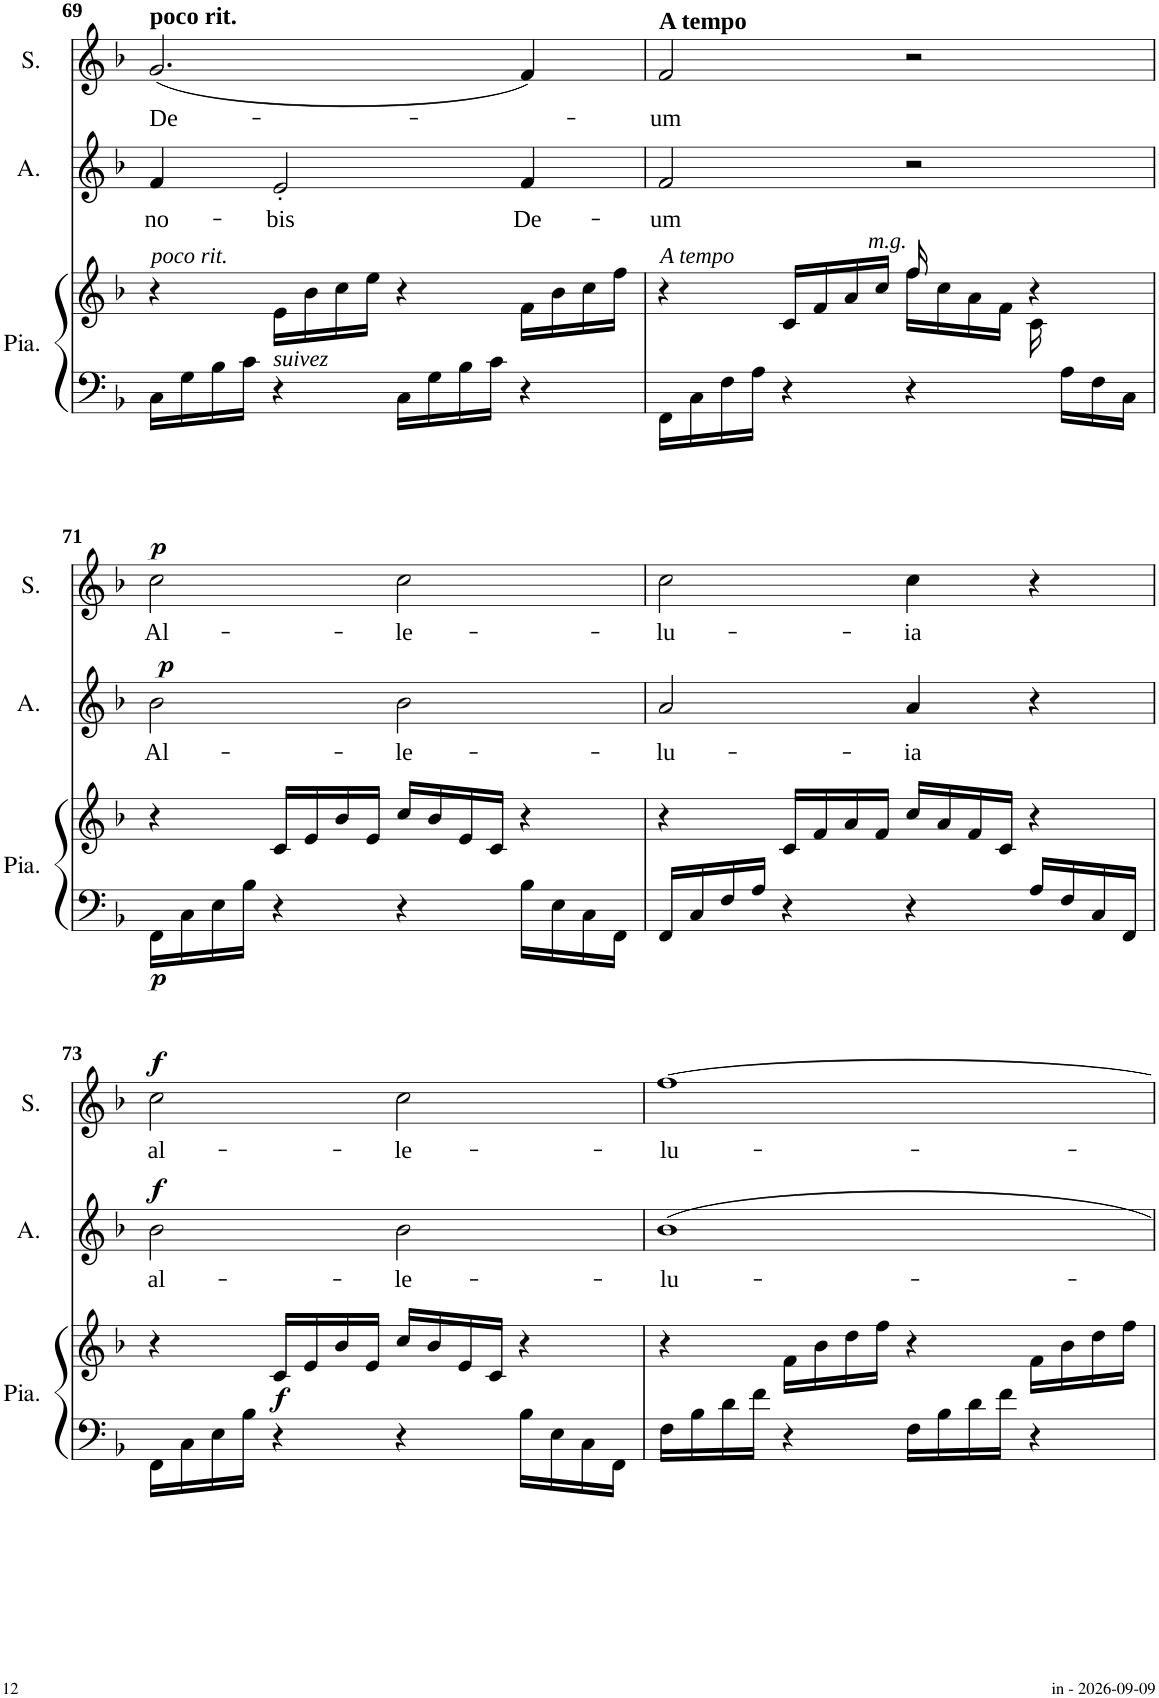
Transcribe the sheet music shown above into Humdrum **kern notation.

**kern	**kern	**dynam	**kern	**text	**dynam	**kern	**text	**dynam
*part3	*part3	*part3	*part2	*part2	*part2	*part1	*part1	*part1
*staff4	*staff3	*staff3/4	*staff2	*staff2	*staff2	*staff1	*staff1	*staff1
*I"Piano	*	*	*I"Alto	*	*	*I"Soprano	*	*
*I'Pia.	*	*	*I'A.	*	*	*I'S.	*	*
!!LO:PB:g=z
*clefF4	*clefG2	*	*clefG2	*	*	*clefG2	*	*
*k[b-]	*k[b-]	*	*k[b-]	*	*	*k[b-]	*	*
*M2/2	*M2/2	*	*M2/2	*	*	*M2/2	*	*
*met(c|)	*met(c|)	*	*met(c|)	*	*	*met(c|)	*	*
=69	=69	=69	=69	=69	=69	=69	=69	=69
!	!	!	!	!	!	!LO:TX:a:B:t=poco rit.	!	!
!	!LO:TX:a:i:t=poco rit.	!	!	!	!	!	!	!
!	!	!	!	!LO:LY:b	!	!	!LO:LY:b	!
16C\LL	4r	.	4f/	no-	.	(2.g/	De-	.
16G\	.	.	.	.	.	.	.	.
16B-\	.	.	.	.	.	.	.	.
16c\JJ	.	.	.	.	.	.	.	.
!LO:TX:a:i:t=suivez	!	!	!	!	!	!	!	!
!	!	!	!	!LO:LY:b	!	!	!	!
4r	16e\LL	.	2e'/	-bis	.	.	.	.
.	16b-\	.	.	.	.	.	.	.
.	16cc\	.	.	.	.	.	.	.
.	16ee\JJ	.	.	.	.	.	.	.
16C\LL	4r	.	.	.	.	.	.	.
16G\	.	.	.	.	.	.	.	.
16B-\	.	.	.	.	.	.	.	.
16c\JJ	.	.	.	.	.	.	.	.
!	!	!	!	!LO:LY:b	!	!	!	!
4r	16f\LL	.	4f/	De-	.	4f/)	.	.
.	16b-\	.	.	.	.	.	.	.
.	16cc\	.	.	.	.	.	.	.
.	16ff\JJ	.	.	.	.	.	.	.
=70	=70	=70	=70	=70	=70	=70	=70	=70
*	*^	*	*	*	*	*	*	*
*	*	*^	*	*	*	*	*	*	*
!	!	!	!	!	!	!	!	!LO:TX:a:B:t=A tempo	!	!
!	!LO:TX:a:i:t=A tempo	!	!	!	!	!	!	!	!	!
!	!	!	!	!	!	!LO:LY:b	!	!	!LO:LY:b	!
16FF\LL	4r	2ryy	2.ryy	.	2f/	-um	.	2f/	-um	.
16C\	.	.	.	.	.	.	.	.	.	.
16F\	.	.	.	.	.	.	.	.	.	.
16A\JJ	.	.	.	.	.	.	.	.	.	.
4r	16c/LL	.	.	.	.	.	.	.	.	.
.	16f/	.	.	.	.	.	.	.	.	.
.	16a/	.	.	.	.	.	.	.	.	.
.	16cc/JJ	.	.	.	.	.	.	.	.	.
!	!LO:TX:a:i:t=m.g.	!	!	!	!	!	!	!	!	!
4r	16ff\LL	16ff/	.	.	2r	.	.	2r	.	.
.	16cc\	4..ryy	.	.	.	.	.	.	.	.
.	16a\	.	.	.	.	.	.	.	.	.
.	16f\JJ	.	.	.	.	.	.	.	.	.
16ryy	4r	.	16c\	.	.	.	.	.	.	.
16A\LL	.	.	8.ryy	.	.	.	.	.	.	.
16F\	.	.	.	.	.	.	.	.	.	.
16C\JJ	.	.	.	.	.	.	.	.	.	.
*	*v	*v	*v	*	*	*	*	*	*	*
!!LO:LB:g=z
=71	=71	=71	=71	=71	=71	=71	=71	=71
!	!	!LO:DY:b=2	!	!LO:LY:b	!LO:DY:a	!	!LO:LY:b	!LO:DY:a
16FF\LL	4r	p	2b-\	Al-	p	2cc\	Al-	p
16C\	.	.	.	.	.	.	.	.
16E\	.	.	.	.	.	.	.	.
16B-\JJ	.	.	.	.	.	.	.	.
4r	16c/LL	.	.	.	.	.	.	.
.	16e/	.	.	.	.	.	.	.
.	16b-/	.	.	.	.	.	.	.
.	16e/JJ	.	.	.	.	.	.	.
!	!	!	!	!LO:LY:b	!	!	!LO:LY:b	!
4r	16cc/LL	.	2b-\	-le-	.	2cc\	-le-	.
.	16b-/	.	.	.	.	.	.	.
.	16e/	.	.	.	.	.	.	.
.	16c/JJ	.	.	.	.	.	.	.
16B-\LL	4r	.	.	.	.	.	.	.
16E\	.	.	.	.	.	.	.	.
16C\	.	.	.	.	.	.	.	.
16FF\JJ	.	.	.	.	.	.	.	.
=72	=72	=72	=72	=72	=72	=72	=72	=72
!	!	!	!	!LO:LY:b	!	!	!LO:LY:b	!
16FF/LL	4r	.	2a/	-lu-	.	2cc\	-lu-	.
16C/	.	.	.	.	.	.	.	.
16F/	.	.	.	.	.	.	.	.
16A/JJ	.	.	.	.	.	.	.	.
4r	16c/LL	.	.	.	.	.	.	.
.	16f/	.	.	.	.	.	.	.
.	16a/	.	.	.	.	.	.	.
.	16f/JJ	.	.	.	.	.	.	.
!	!	!	!	!LO:LY:b	!	!	!LO:LY:b	!
4r	16cc/LL	.	4a/	-ia	.	4cc\	-ia	.
.	16a/	.	.	.	.	.	.	.
.	16f/	.	.	.	.	.	.	.
.	16c/JJ	.	.	.	.	.	.	.
16A/LL	4r	.	4r	.	.	4r	.	.
16F/	.	.	.	.	.	.	.	.
16C/	.	.	.	.	.	.	.	.
16FF/JJ	.	.	.	.	.	.	.	.
!!LO:LB:g=z
=73	=73	=73	=73	=73	=73	=73	=73	=73
!	!	!	!	!LO:LY:b	!LO:DY:a	!	!LO:LY:b	!LO:DY:a
16FF\LL	4r	.	2b-\	al-	f	2cc\	al-	f
16C\	.	.	.	.	.	.	.	.
16E\	.	.	.	.	.	.	.	.
16B-\JJ	.	.	.	.	.	.	.	.
!	!	!LO:DY:b	!	!	!	!	!	!
4r	16c/LL	f	.	.	.	.	.	.
.	16e/	.	.	.	.	.	.	.
.	16b-/	.	.	.	.	.	.	.
.	16e/JJ	.	.	.	.	.	.	.
!	!	!	!	!LO:LY:b	!	!	!LO:LY:b	!
4r	16cc/LL	.	2b-\	-le-	.	2cc\	-le-	.
.	16b-/	.	.	.	.	.	.	.
.	16e/	.	.	.	.	.	.	.
.	16c/JJ	.	.	.	.	.	.	.
16B-\LL	4r	.	.	.	.	.	.	.
16E\	.	.	.	.	.	.	.	.
16C\	.	.	.	.	.	.	.	.
16FF\JJ	.	.	.	.	.	.	.	.
=74	=74	=74	=74	=74	=74	=74	=74	=74
!	!	!	!	!LO:LY:b	!	!	!LO:LY:b	!
16F\LL	4r	.	1b-	-lu-	.	[1ff	-lu-	.
16B-\	.	.	.	.	.	.	.	.
16d\	.	.	.	.	.	.	.	.
16f\JJ	.	.	.	.	.	.	.	.
4r	16f\LL	.	.	.	.	.	.	.
.	16b-\	.	.	.	.	.	.	.
.	16dd\	.	.	.	.	.	.	.
.	16ff\JJ	.	.	.	.	.	.	.
16F\LL	4r	.	.	.	.	.	.	.
16B-\	.	.	.	.	.	.	.	.
16d\	.	.	.	.	.	.	.	.
16f\JJ	.	.	.	.	.	.	.	.
4r	16f\LL	.	.	.	.	.	.	.
.	16b-\	.	.	.	.	.	.	.
.	16dd\	.	.	.	.	.	.	.
.	16ff\JJ	.	.	.	.	.	.	.
=	=	=	=	=	=	=	=	=
*-	*-	*-	*-	*-	*-	*-	*-	*-
